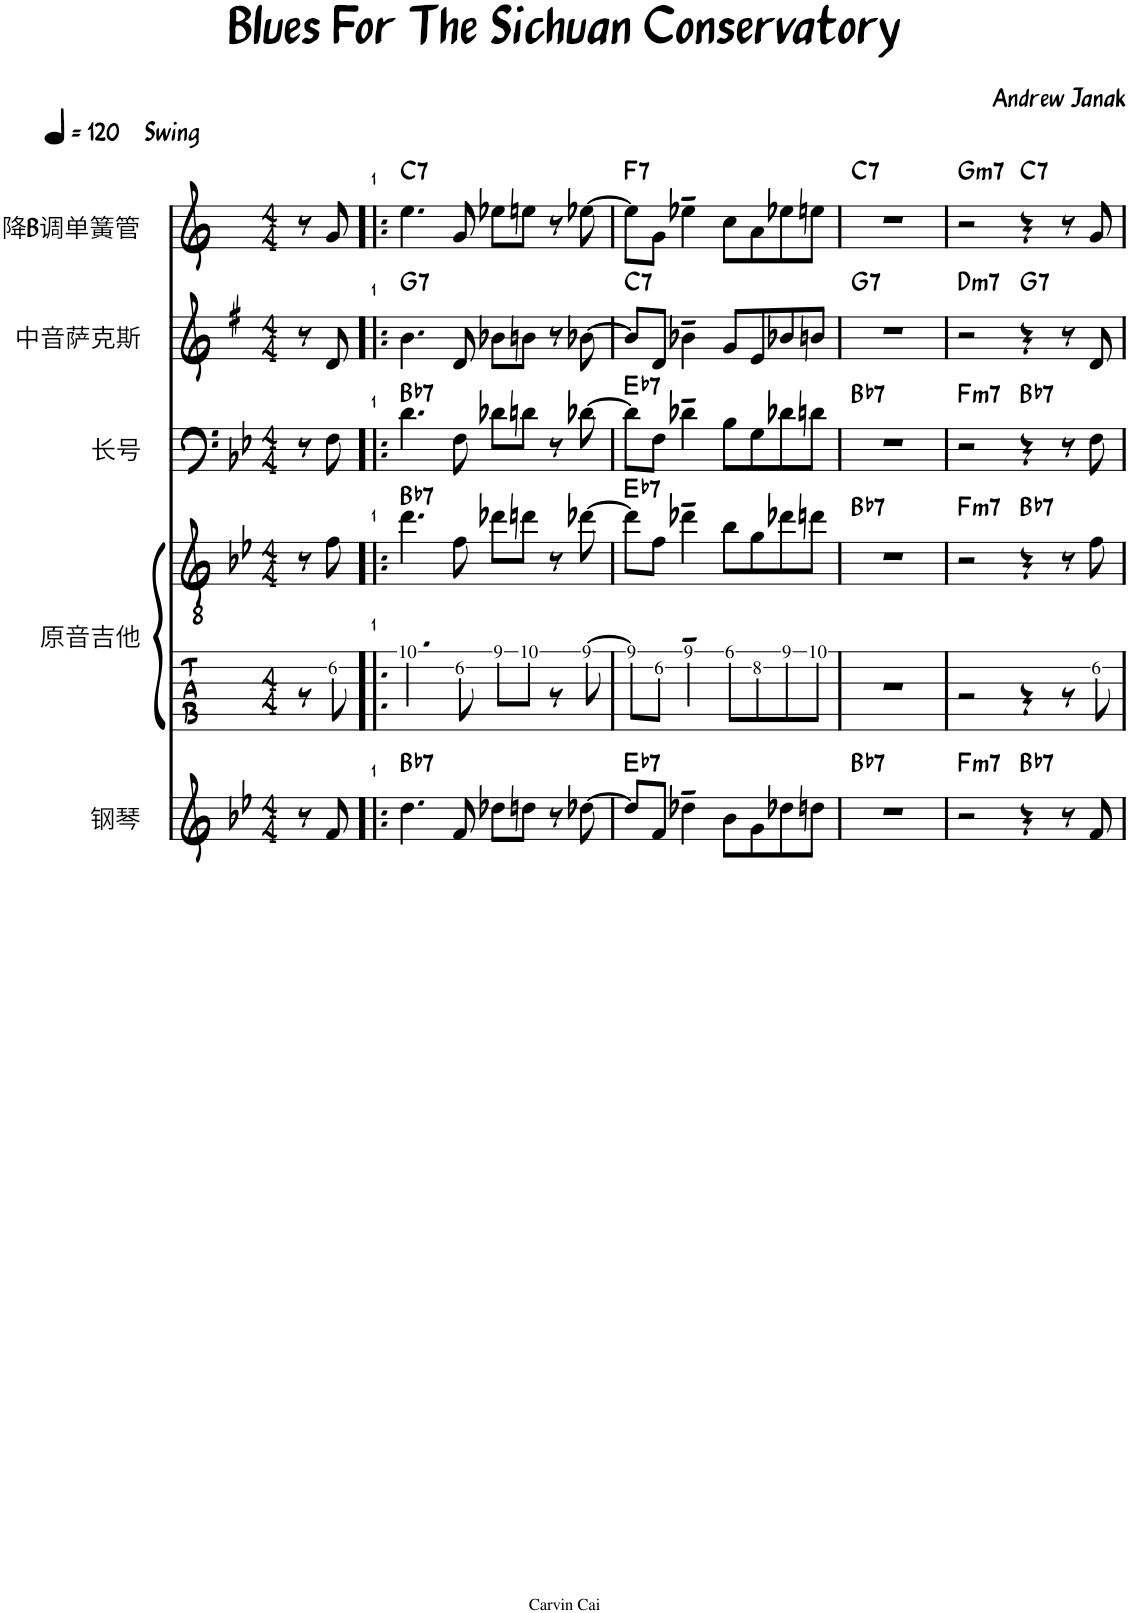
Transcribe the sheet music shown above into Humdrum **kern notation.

**kern	**harte	**kern	**kern	**harte	**kern	**harte	**kern	**harte	**kern	**harte
*part5	*part5	*part4	*part4	*part4	*part3	*part3	*part2	*part2	*part1	*part1
*staff6	*	*staff5	*staff4	*	*staff3	*	*staff2	*	*staff1	*
*I"钢琴	*	*I"原音吉他	*	*	*I"长号	*	*I"中音萨克斯	*	*I"降B调单簧管	*
*	*	*stria6	*	*	*	*	*	*	*	*
*clefG2	*	*	*clefGv2	*	*clefF4	*	*clefG2	*	*clefG2	*
*	*	*	*	*	*	*	*Trd5c9	*	*Trd1c2	*
*k[b-e-]	*	*k[b-e-]	*k[b-e-]	*	*k[b-e-]	*	*k[f#]	*	*k[]	*
*M4/4	*	*M4/4	*M4/4	*	*M4/4	*	*M4/4	*	*M4/4	*
*MM120	*	*MM120	*MM120	*	*MM120	*	*MM120	*	*MM120	*
=	=	=	=	=	=	=	=	=	=	=
!	!	!	!	!	!	!	!	!	!LO:TX:a:B:t=Swing	!
8r	.	8r	8r	.	8r	.	8r	.	8r	.
8f/	.	8f\	8f\	.	8F\	.	8d/	.	8g/	.
=1!|:	=1!|:	=1!|:	=1!|:	=1!|:	=1!|:	=1!|:	=1!|:	=1!|:	=1!|:	=1!|:
!	!LO:H:kt=7	!	!	!LO:H:kt=7	!	!LO:H:kt=7	!	!LO:H:kt=7	!	!LO:H:kt=7
4.dd\	Bb:7	4.dd\	4.dd\	Bb:7	4.d\	Bb:7	4.b\	G:7	4.ee\	C:7
8f/	.	8f\	8f\	.	8F\	.	8d/	.	8g/	.
8dd-X\L	.	8dd-X\L	8dd-X\L	.	8d-X\L	.	8b-X\L	.	8ee-X\L	.
8ddn\J	.	8ddn\J	8ddn\J	.	8dn\J	.	8bn\J	.	8een\J	.
8r	.	8r	8r	.	8r	.	8r	.	8r	.
[8dd-X\	.	[8dd-X\	[8dd-X\	.	[8d-X\	.	[8b-X\	.	[8ee-X\	.
=2	=2	=2	=2	=2	=2	=2	=2	=2	=2	=2
!	!LO:H:kt=7	!	!	!LO:H:kt=7	!	!LO:H:kt=7	!	!LO:H:kt=7	!	!LO:H:kt=7
8dd-/L]	Eb:7	8dd-\L]	8dd-\L]	Eb:7	8d-\L]	Eb:7	8b-/L]	C:7	8ee-\L]	F:7
8f/J	.	8f\J	8f\J	.	8F\J	.	8d/J	.	8g\J	.
4dd-X~\	.	4dd-X~\	4dd-X~\	.	4d-X~\	.	4b-X~\	.	4ee-X~\	.
8b-\L	.	8b-\L	8b-\L	.	8B-\L	.	8g/L	.	8cc\L	.
8g\	.	8g\	8g\	.	8G\	.	8e/	.	8a\	.
8dd-X\	.	8dd-X\	8dd-X\	.	8d-X\	.	8b-X/	.	8ee-X\	.
8ddn\J	.	8ddn\J	8ddn\J	.	8dn\J	.	8bn/J	.	8een\J	.
=3	=3	=3	=3	=3	=3	=3	=3	=3	=3	=3
!	!LO:H:kt=7	!	!	!LO:H:kt=7	!	!LO:H:kt=7	!	!LO:H:kt=7	!	!LO:H:kt=7
1r	Bb:7	1r	1r	Bb:7	1r	Bb:7	1r	G:7	1r	C:7
=4	=4	=4	=4	=4	=4	=4	=4	=4	=4	=4
!	!LO:H:kt=m7	!	!	!LO:H:kt=m7	!	!LO:H:kt=m7	!	!LO:H:kt=m7	!	!LO:H:kt=m7
2r	F:min7	2r	2r	F:min7	2r	F:min7	2r	D:min7	2r	G:min7
!	!LO:H:kt=7	!	!	!LO:H:kt=7	!	!LO:H:kt=7	!	!LO:H:kt=7	!	!LO:H:kt=7
4r	Bb:7	4r	4r	Bb:7	4r	Bb:7	4r	G:7	4r	C:7
8r	.	8r	8r	.	8r	.	8r	.	8r	.
8f/	.	8f\	8f\	.	8F\	.	8d/	.	8g/	.
=	=	=	=	=	=	=	=	=	=	=
*-	*-	*-	*-	*-	*-	*-	*-	*-	*-	*-
